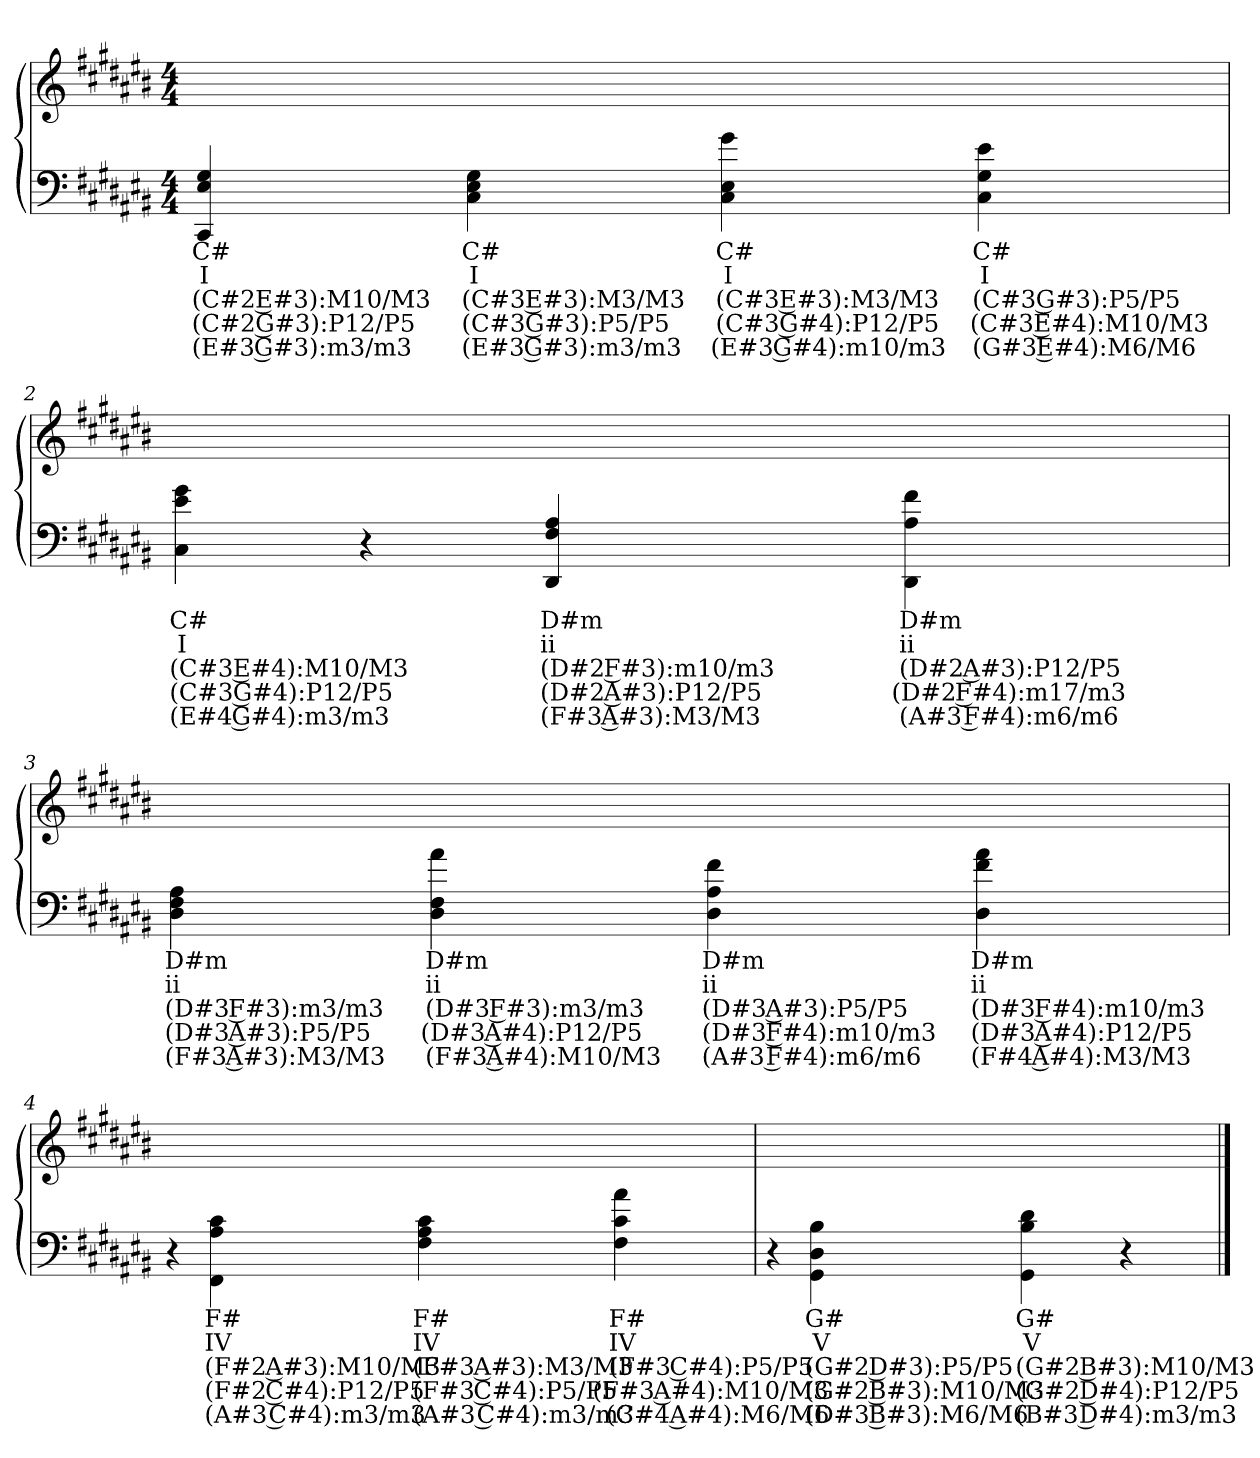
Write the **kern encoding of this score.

**kern	**text	**text	**text	**text	**text	**kern
*part2	*part2	*part2	*part2	*part2	*part2	*part1
*staff2	*staff2	*staff2	*staff2	*staff2	*staff2	*staff1
*clefF4	*	*	*	*	*	*clefG2
*k[f#c#g#d#a#e#b#]	*	*	*	*	*	*k[f#c#g#d#a#e#b#]
*C#:	*	*	*	*	*	*C#:
*M4/4	*	*	*	*	*	*M4/4
*MM60	*	*	*	*	*	*MM60
=1	=1	=1	=1	=1	=1	=1
4CC# 4E# 4G#	C#	I	(C#2 E#3):M10/M3	(C#2 G#3):P12/P5	(E#3 G#3):m3/m3	1ryy
4C# 4E# 4G#	C#	I	(C#3 E#3):M3/M3	(C#3 G#3):P5/P5	(E#3 G#3):m3/m3	.
4C# 4E# 4g#	C#	I	(C#3 E#3):M3/M3	(C#3 G#4):P12/P5	(E#3 G#4):m10/m3	.
4C# 4G# 4e#	C#	I	(C#3 G#3):P5/P5	(C#3 E#4):M10/M3	(G#3 E#4):M6/M6	.
=2	=2	=2	=2	=2	=2	=2
4C# 4e# 4g#	C#	I	(C#3 E#4):M10/M3	(C#3 G#4):P12/P5	(E#4 G#4):m3/m3	1ryy
4r	.	.	.	.	.	.
4DD# 4F# 4A#	D#m	ii	(D#2 F#3):m10/m3	(D#2 A#3):P12/P5	(F#3 A#3):M3/M3	.
4DD# 4A# 4f#	D#m	ii	(D#2 A#3):P12/P5	(D#2 F#4):m17/m3	(A#3 F#4):m6/m6	.
=3	=3	=3	=3	=3	=3	=3
4D# 4F# 4A#	D#m	ii	(D#3 F#3):m3/m3	(D#3 A#3):P5/P5	(F#3 A#3):M3/M3	1ryy
4D# 4F# 4a#	D#m	ii	(D#3 F#3):m3/m3	(D#3 A#4):P12/P5	(F#3 A#4):M10/M3	.
4D# 4A# 4f#	D#m	ii	(D#3 A#3):P5/P5	(D#3 F#4):m10/m3	(A#3 F#4):m6/m6	.
4D# 4f# 4a#	D#m	ii	(D#3 F#4):m10/m3	(D#3 A#4):P12/P5	(F#4 A#4):M3/M3	.
=4	=4	=4	=4	=4	=4	=4
4r	.	.	.	.	.	1ryy
4FF# 4A# 4c#	F#	IV	(F#2 A#3):M10/M3	(F#2 C#4):P12/P5	(A#3 C#4):m3/m3	.
4F# 4A# 4c#	F#	IV	(F#3 A#3):M3/M3	(F#3 C#4):P5/P5	(A#3 C#4):m3/m3	.
4F# 4c# 4a#	F#	IV	(F#3 C#4):P5/P5	(F#3 A#4):M10/M3	(C#4 A#4):M6/M6	.
=5	=5	=5	=5	=5	=5	=5
4r	.	.	.	.	.	1ryy
4GG# 4D# 4B#	G#	V	(G#2 D#3):P5/P5	(G#2 B#3):M10/M3	(D#3 B#3):M6/M6	.
4GG# 4B# 4d#	G#	V	(G#2 B#3):M10/M3	(G#2 D#4):P12/P5	(B#3 D#4):m3/m3	.
4r	.	.	.	.	.	.
==	==	==	==	==	==	==
*-	*-	*-	*-	*-	*-	*-
